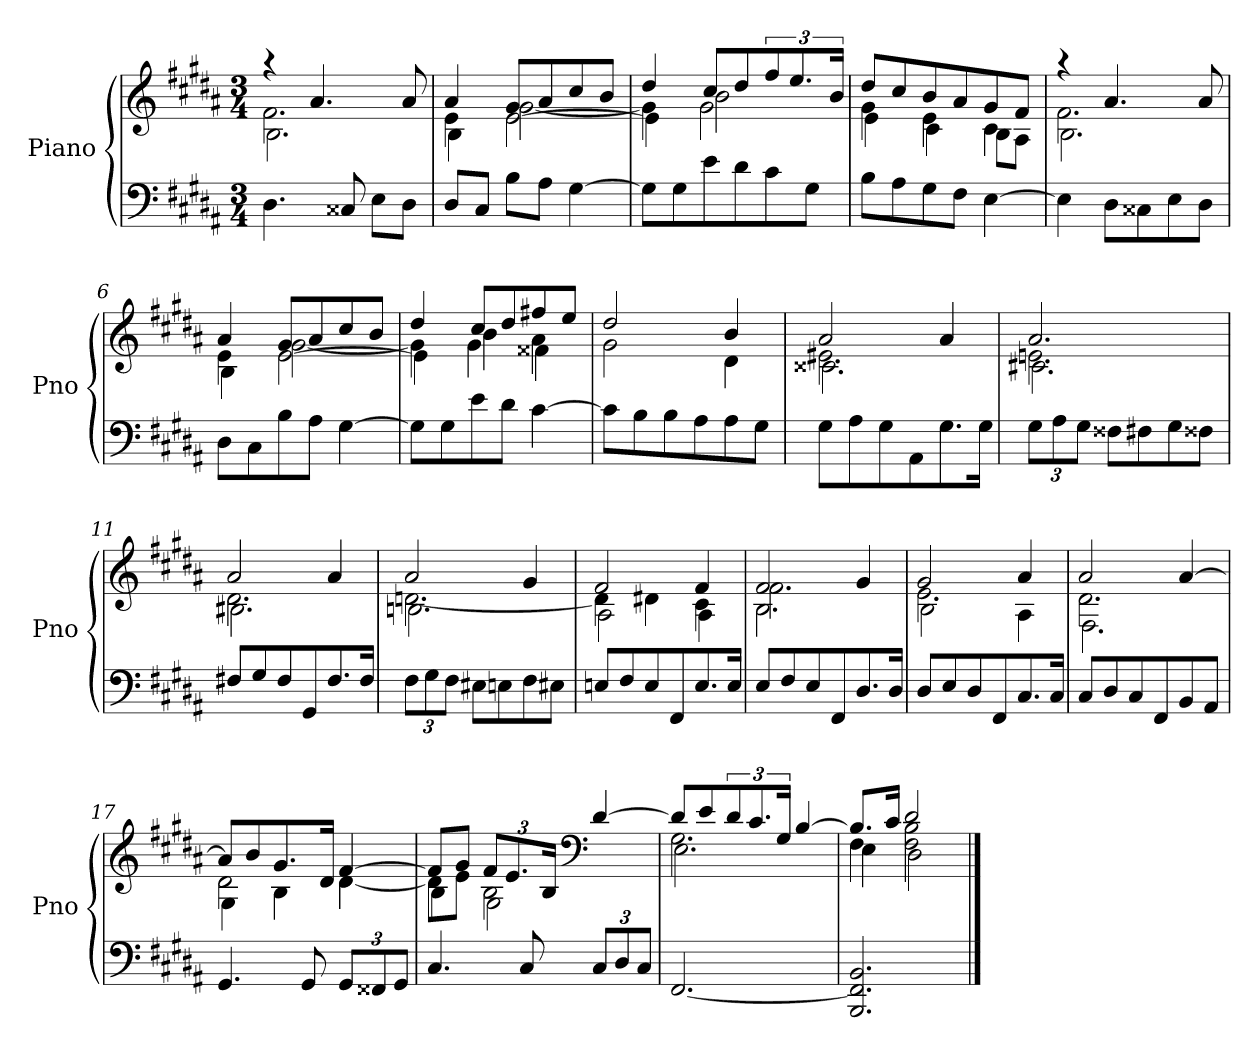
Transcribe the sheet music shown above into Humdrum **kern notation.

**kern	**kern
*part1	*part1
*staff2	*staff1
*I"Piano	*
*I'Pno	*
*clefF4	*clefG2
*k[f#c#g#d#a#]	*k[f#c#g#d#a#]
*B:	*B:
*M3/4	*M3/4
=1	=1
*	*^
*	*	*^
4.D#	4raa	2.f#	2.B\
.	4.a#	.	.
8C##X	.	.	.
8EL	.	.	.
8D#J	8a#	.	.
=2	=2	=2	=2
8D#L	4a#	4e	4B\
8C#J	.	.	.
8BL	8g#L	[2g#	[2e\
8A#J	8a#	.	.
[4G#	8cc#	.	.
.	8bJ	.	.
=3	=3	=3	=3
8G#L]	4dd#	4g#]	4e\]
8G#	.	.	.
8e	8cc#L	2b	2g#\
8d#	8dd#	.	.
8c#	12ff#	.	.
.	12.ee	.	.
8G#J	.	.	.
.	24bJk	.	.
=4	=4	=4	=4
8BL	8dd#L	4g#	4e\
8A#	8cc#	.	.
8G#	8b	4e	4c#\
8F#J	8a#	.	.
[4E	8g#	4c#	8B\L
.	8f#J	.	8A#\J
=5	=5	=5	=5
4E]	4raa	2.f#	2.B\
8D#L	4.a#	.	.
8C##X	.	.	.
8E	.	.	.
8D#J	8a#	.	.
=6	=6	=6	=6
8D#L	4a#	4e	4B\
8C#	.	.	.
8B	8g#L	[2g#	[2e\
8A#J	8a#	.	.
[4G#	8cc#	.	.
.	8bJ	.	.
=7	=7	=7	=7
8G#L]	4dd#	4g#]	4e\]
8G#	.	.	.
8e	8cc#L	4b	4g#\
8d#J	8dd#	.	.
[4c#	8ff#X	4a#	4f##X\
.	8eeJ	.	.
*	*	*v	*v
=8	=8	=8
8c#L]	2dd#	2g#
8B	.	.
8B	.	.
8A#	.	.
8A#	4b	4d#
8G#J	.	.
=9	=9	=9
*	*	*^
8G#L	2a#	2.e#X	2.c##X\
8A#	.	.	.
8G#	.	.	.
8AA#	.	.	.
8.G#	4a#	.	.
16G#Jk	.	.	.
=10	=10	=10	=10
12G#L	2.a#	2.en	2.c#X\
12A#	.	.	.
12G#J	.	.	.
8F##XL	.	.	.
8F#X	.	.	.
8G#	.	.	.
8F##XJ	.	.	.
=11	=11	=11	=11
8F#XL	2a#	2.d#	2.B#X\
8G#	.	.	.
8F#	.	.	.
8GG#	.	.	.
8.F#	4a#	.	.
16F#Jk	.	.	.
=12	=12	=12	=12
12F#L	2a#	[2.dn	2.Bn\
12G#	.	.	.
12F#J	.	.	.
8E#XL	.	.	.
8En	.	.	.
8F#	4g#	.	.
8E#XJ	.	.	.
=13	=13	=13	=13
8EnL	2f#	4d]	2A#\
8F#	.	.	.
8E	.	4d#X	.
8FF#	.	.	.
8.E	4f#	4c#	4A#\
16EJk	.	.	.
=14	=14	=14	=14
8EL	2f#	2.f#	2.B\
8F#	.	.	.
8E	.	.	.
8FF#	.	.	.
8.D#	4g#	.	.
16D#Jk	.	.	.
=15	=15	=15	=15
8D#L	2g#	2.e	2B\
8E	.	.	.
8D#	.	.	.
8FF#	.	.	.
8.C#	4a#	.	4A#\
16C#Jk	.	.	.
=16	=16	=16	=16
8C#L	2a#	2.d#	2.F#\
8D#	.	.	.
8C#	.	.	.
8FF#	.	.	.
8BB	[4a#	.	.
8AA#J	.	.	.
=17	=17	=17	=17
4.GG#	8a#L]	2d#	4G#\
.	8b	.	.
.	8.g#	.	4B\
8GG#	.	.	.
.	16d#Jk	.	.
12GG#L	[4f#	[4d#	4d#\
12FF##X	.	.	.
12GG#J	.	.	.
=18	=18	=18	=18
4.C#	8f#L]	8d#L]	4B\
.	8g#J	8eJ	.
.	12f#L	2B	2G#\
.	12.e	.	.
8C#	.	.	.
.	24BJk	.	.
*	*clefF4	*	*
12C#L	[4d#	.	.
12D#	.	.	.
12C#J	.	.	.
=19	=19	=19	=19
[2.FF#	8d#L]	2.G#	2.E\
.	8e	.	.
.	12d#	.	.
.	12.c#	.	.
.	24G#Jk	.	.
.	[4B	.	.
=20	=20	=20	=20
2.BBB 2.FF#] 2.BB	8.BL]	4F#	4E\
.	16c#Jk	.	.
.	2d#	2F# 2B	2D#\
*	*v	*v	*v
==	==
*-	*-
